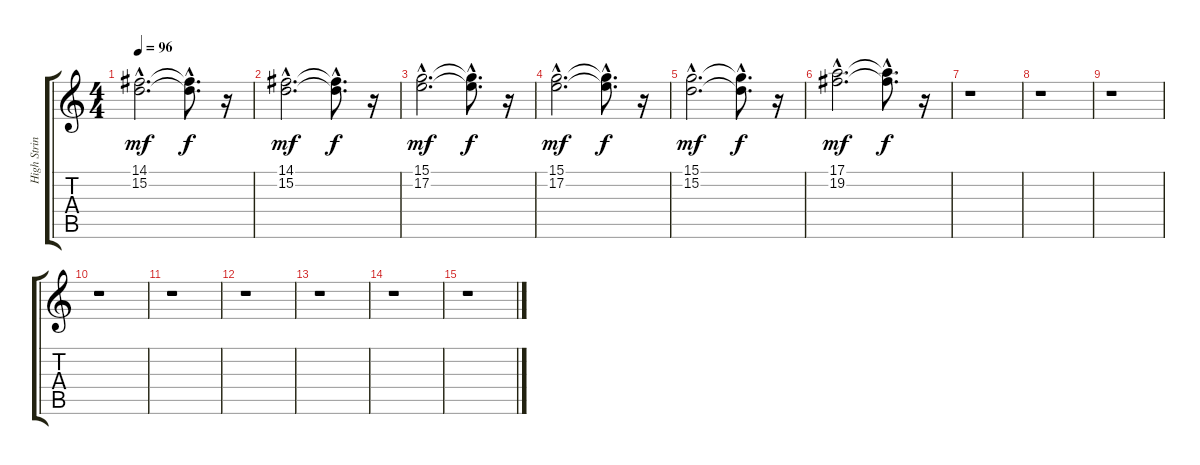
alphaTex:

\track ("High String Ensemble" "High Strin") {instrument stringensemble2}
\staff {score tabs}
\tuning (E4 B3 G3 D3 A2 E2) {hide}
\ts (4 4)
\tempo 96
\clef g2
\ks c
(14.1{hac} 15.2{hac}).2{d dy mf} (14.1{hac t} 15.2{hac t}).8{d dy f} r.16 |
(14.1{hac} 15.2{hac}).2{d dy mf} (14.1{hac t} 15.2{hac t}).8{d dy f} r.16 |
(15.1{hac} 17.2{hac}).2{d dy mf} (15.1{hac t} 17.2{hac t}).8{d dy f} r.16 |
(15.1{hac} 17.2{hac}).2{d dy mf} (15.1{hac t} 17.2{hac t}).8{d dy f} r.16 |
(15.1{hac} 15.2{hac}).2{d dy mf} (15.1{hac t} 15.2{hac t}).8{d dy f} r.16 |
(17.1{hac} 19.2{hac}).2{d dy mf} (17.1{hac t} 19.2{hac t}).8{d dy f} r.16 |
r.1 |
r.1 |
r.1 |
r.1 |
r.1 |
r.1 |
r.1 |
r.1 |
r.1
